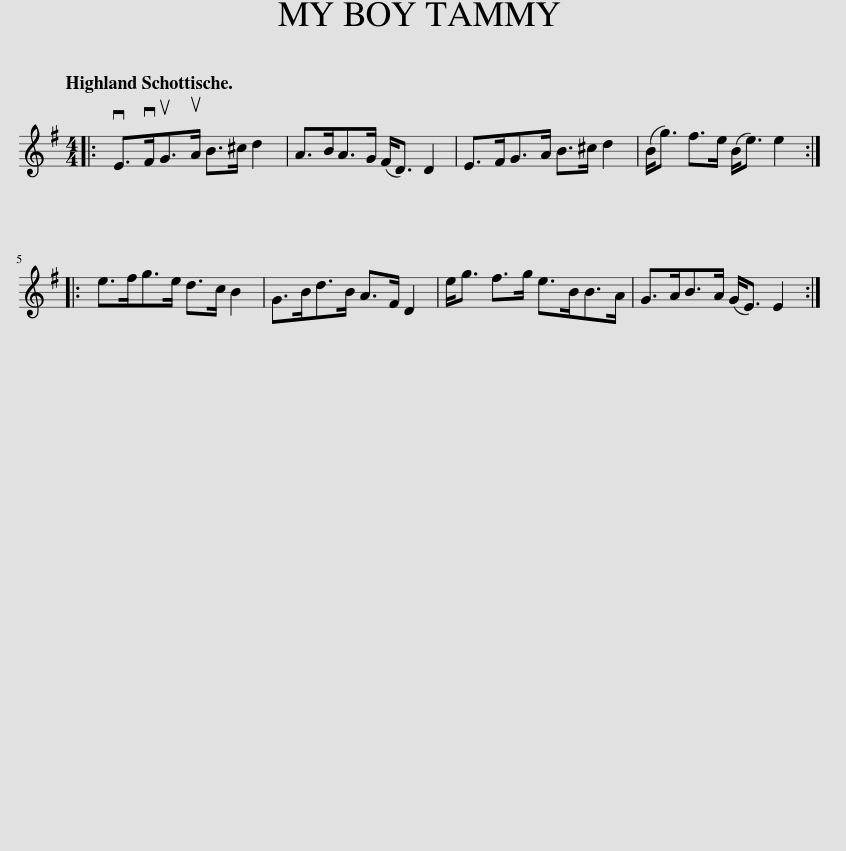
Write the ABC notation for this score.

X:1
L:1/8
Q:1/4=120
M:4/4
I:linebreak $
K:Emin
V:1 treble
V:1
|: vE>vFuG>uA B>^c d2 | A>BA>G (F<D) D2 | E>FG>A B>^c d2 | (B<g) f>e (B<e) e2 ::$ e>fg>e d>c B2 | %5
 G>Bd>B A>F D2 | e<g f>g e>BB>A | G>AB>A (G<E) E2 :| %8
